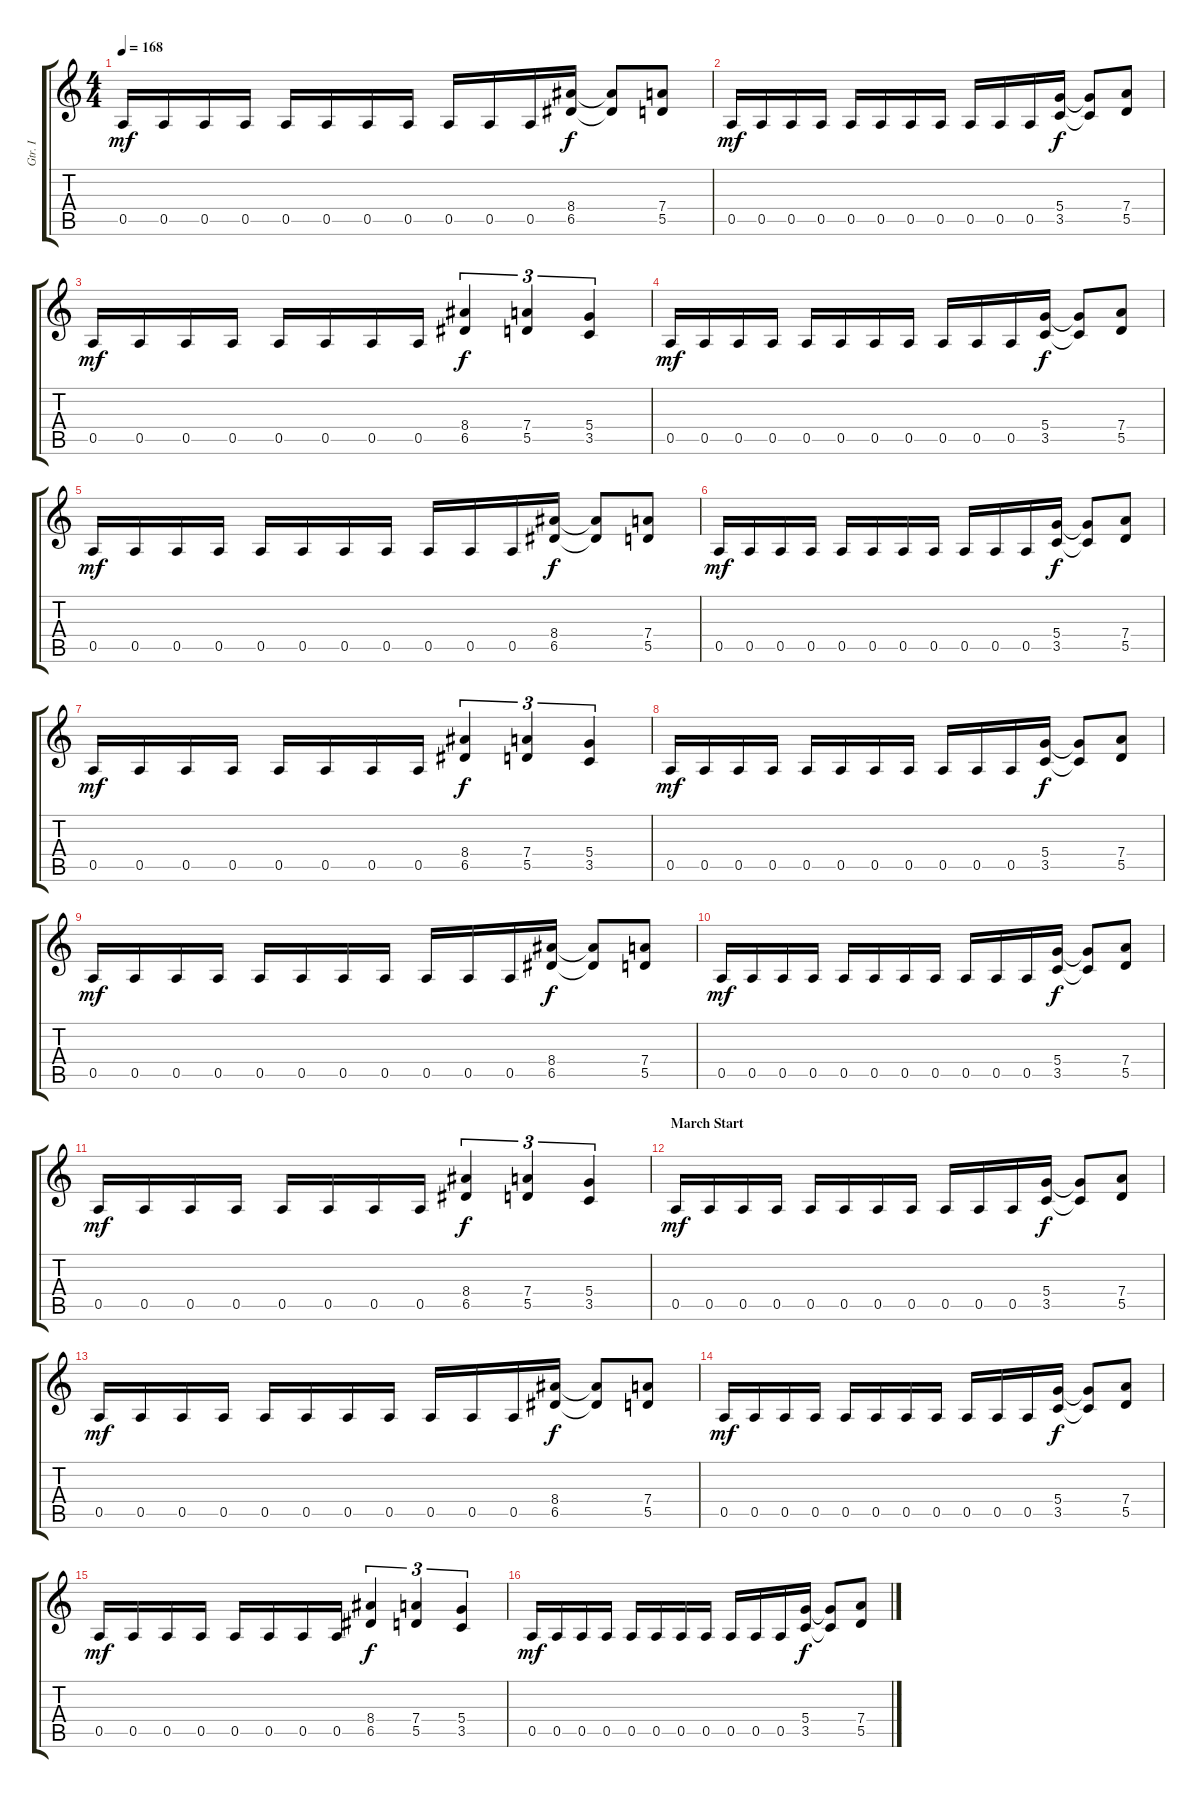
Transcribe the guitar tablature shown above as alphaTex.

\track ("Gtr. I" "Gtr. I") {instrument overdrivenguitar}
\staff {score tabs}
\tuning (E4 B3 G3 D3 A2 E2) {hide}
\ts (4 4)
\tempo 168
\clef g2
\ks c
0.5.16{dy mf} 0.5.16 0.5.16 0.5.16 0.5.16 0.5.16 0.5.16 0.5.16 0.5.16 0.5.16 0.5.16 (8.4 6.5).16{dy f} (8.4{t} 6.5{t}).8 (7.4 5.5).8 |
0.5.16{dy mf} 0.5.16 0.5.16 0.5.16 0.5.16 0.5.16 0.5.16 0.5.16 0.5.16 0.5.16 0.5.16 (5.4 3.5).16{dy f} (5.4{t} 3.5{t}).8 (7.4 5.5).8 |
0.5.16{dy mf} 0.5.16 0.5.16 0.5.16 0.5.16 0.5.16 0.5.16 0.5.16 (8.4 6.5).4{tu (3 2) dy f} (7.4 5.5).4{tu (3 2)} (5.4 3.5).4{tu (3 2)} |
0.5.16{dy mf} 0.5.16 0.5.16 0.5.16 0.5.16 0.5.16 0.5.16 0.5.16 0.5.16 0.5.16 0.5.16 (5.4 3.5).16{dy f} (5.4{t} 3.5{t}).8 (7.4 5.5).8 |
0.5.16{dy mf} 0.5.16 0.5.16 0.5.16 0.5.16 0.5.16 0.5.16 0.5.16 0.5.16 0.5.16 0.5.16 (8.4 6.5).16{dy f} (8.4{t} 6.5{t}).8 (7.4 5.5).8 |
0.5.16{dy mf} 0.5.16 0.5.16 0.5.16 0.5.16 0.5.16 0.5.16 0.5.16 0.5.16 0.5.16 0.5.16 (5.4 3.5).16{dy f} (5.4{t} 3.5{t}).8 (7.4 5.5).8 |
0.5.16{dy mf} 0.5.16 0.5.16 0.5.16 0.5.16 0.5.16 0.5.16 0.5.16 (8.4 6.5).4{tu (3 2) dy f} (7.4 5.5).4{tu (3 2)} (5.4 3.5).4{tu (3 2)} |
0.5.16{dy mf} 0.5.16 0.5.16 0.5.16 0.5.16 0.5.16 0.5.16 0.5.16 0.5.16 0.5.16 0.5.16 (5.4 3.5).16{dy f} (5.4{t} 3.5{t}).8 (7.4 5.5).8 |
0.5.16{dy mf} 0.5.16 0.5.16 0.5.16 0.5.16 0.5.16 0.5.16 0.5.16 0.5.16 0.5.16 0.5.16 (8.4 6.5).16{dy f} (8.4{t} 6.5{t}).8 (7.4 5.5).8 |
0.5.16{dy mf} 0.5.16 0.5.16 0.5.16 0.5.16 0.5.16 0.5.16 0.5.16 0.5.16 0.5.16 0.5.16 (5.4 3.5).16{dy f} (5.4{t} 3.5{t}).8 (7.4 5.5).8 |
0.5.16{dy mf} 0.5.16 0.5.16 0.5.16 0.5.16 0.5.16 0.5.16 0.5.16 (8.4 6.5).4{tu (3 2) dy f} (7.4 5.5).4{tu (3 2)} (5.4 3.5).4{tu (3 2)} |
\section ("" "March Start")
0.5.16{dy mf} 0.5.16 0.5.16 0.5.16 0.5.16 0.5.16 0.5.16 0.5.16 0.5.16 0.5.16 0.5.16 (5.4 3.5).16{dy f} (5.4{t} 3.5{t}).8 (7.4 5.5).8 |
0.5.16{dy mf} 0.5.16 0.5.16 0.5.16 0.5.16 0.5.16 0.5.16 0.5.16 0.5.16 0.5.16 0.5.16 (8.4 6.5).16{dy f} (8.4{t} 6.5{t}).8 (7.4 5.5).8 |
0.5.16{dy mf} 0.5.16 0.5.16 0.5.16 0.5.16 0.5.16 0.5.16 0.5.16 0.5.16 0.5.16 0.5.16 (5.4 3.5).16{dy f} (5.4{t} 3.5{t}).8 (7.4 5.5).8 |
0.5.16{dy mf} 0.5.16 0.5.16 0.5.16 0.5.16 0.5.16 0.5.16 0.5.16 (8.4 6.5).4{tu (3 2) dy f} (7.4 5.5).4{tu (3 2)} (5.4 3.5).4{tu (3 2)} |
0.5.16{dy mf} 0.5.16 0.5.16 0.5.16 0.5.16 0.5.16 0.5.16 0.5.16 0.5.16 0.5.16 0.5.16 (5.4 3.5).16{dy f} (5.4{t} 3.5{t}).8 (7.4 5.5).8
